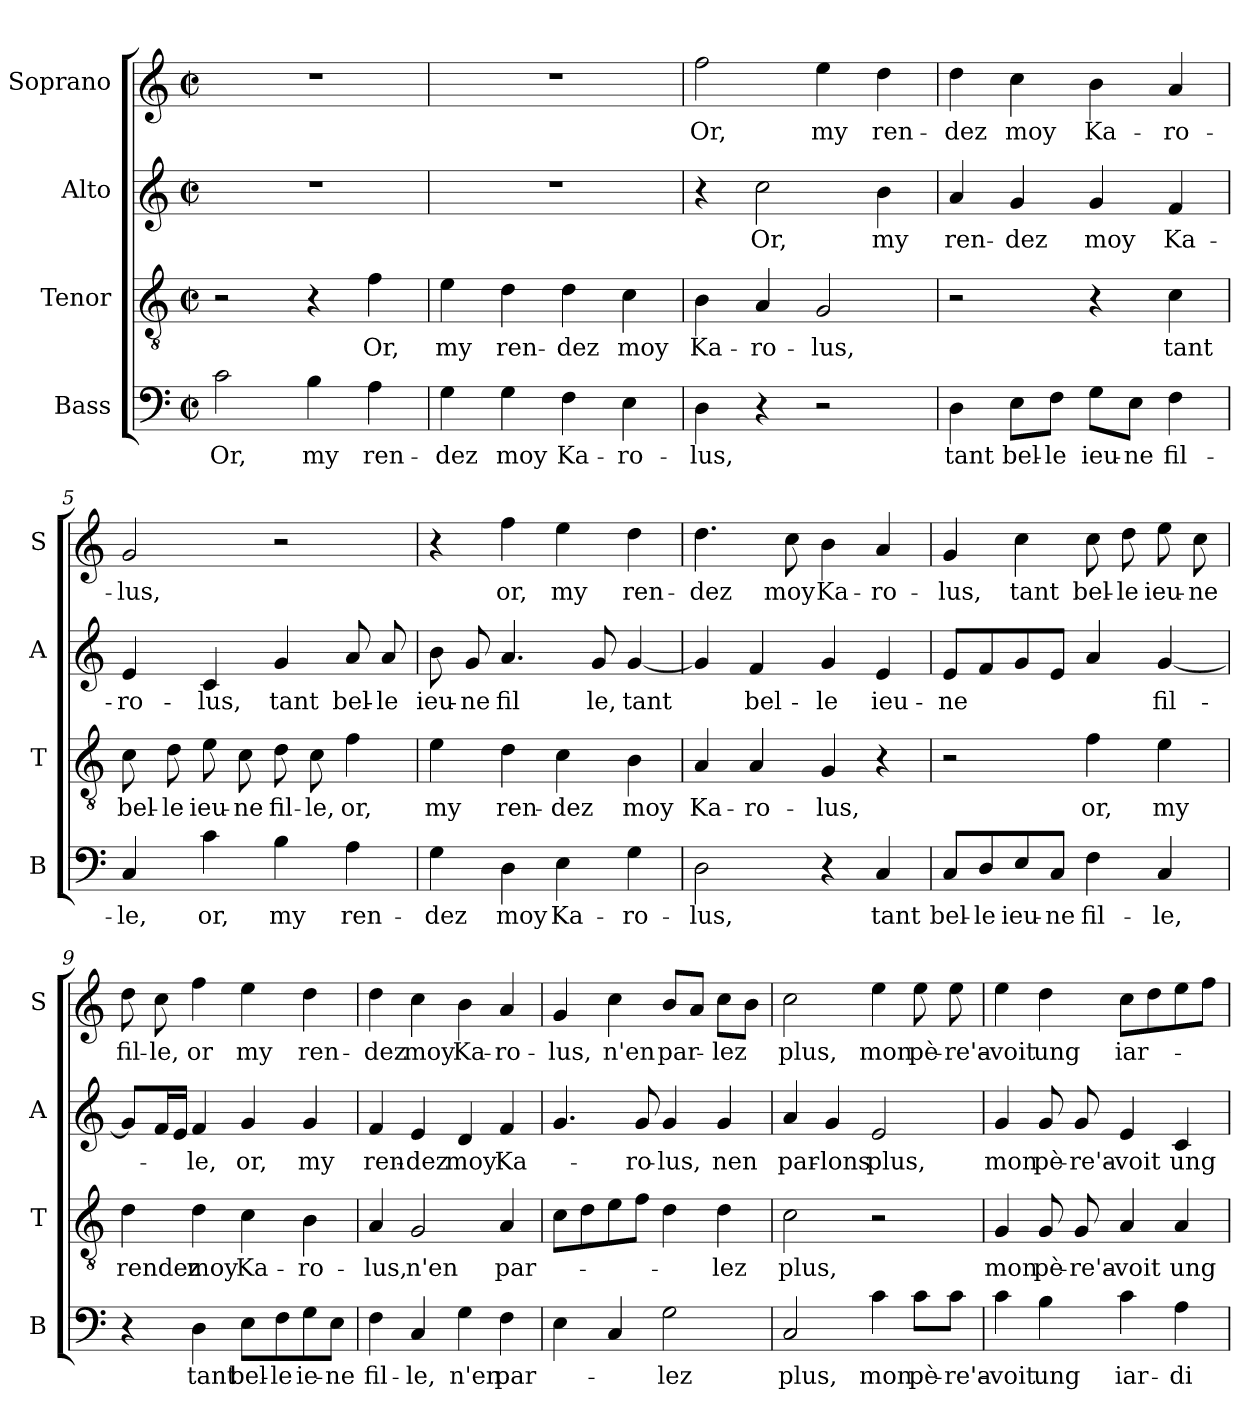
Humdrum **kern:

**kern	**text	**kern	**text	**kern	**text	**kern	**text
*part4	*part4	*part3	*part3	*part2	*part2	*part1	*part1
*staff4	*staff4	*staff3	*staff3	*staff2	*staff2	*staff1	*staff1
*I"Bass	*	*I"Tenor	*	*I"Alto	*	*I"Soprano	*
*I'B	*	*I'T	*	*I'A	*	*I'S	*
*clefF4	*	*clefGv2	*	*clefG2	*	*clefG2	*
*k[]	*	*k[]	*	*k[]	*	*k[]	*
*C:	*	*C:	*	*C:	*	*C:	*
*M2/2	*	*M2/2	*	*M2/2	*	*M2/2	*
*met(c|)	*	*met(c|)	*	*met(c|)	*	*met(c|)	*
=1	=1	=1	=1	=1	=1	=1	=1
!	!LO:LY:b	!	!	!	!	!	!
2c\	Or,	2r	.	1r	.	1r	.
!	!LO:LY:b	!	!	!	!	!	!
4B\	my	4r	.	.	.	.	.
!	!LO:LY:b	!	!LO:LY:b	!	!	!	!
4A\	ren-	4f\	Or,	.	.	.	.
=2	=2	=2	=2	=2	=2	=2	=2
!	!LO:LY:b	!	!LO:LY:b	!	!	!	!
4G\	-dez	4e\	my	1r	.	1r	.
!	!LO:LY:b	!	!LO:LY:b	!	!	!	!
4G\	moy	4d\	ren-	.	.	.	.
!	!LO:LY:b	!	!LO:LY:b	!	!	!	!
4F\	Ka-	4d\	-dez	.	.	.	.
!	!LO:LY:b	!	!LO:LY:b	!	!	!	!
4E\	-ro-	4c\	moy	.	.	.	.
=3	=3	=3	=3	=3	=3	=3	=3
!	!LO:LY:b	!	!LO:LY:b	!	!	!	!LO:LY:b
4D\	-lus,	4B\	Ka-	4r	.	2ff\	Or,
!	!	!	!LO:LY:b	!	!LO:LY:b	!	!
4r	.	4A/	-ro-	2cc\	Or,	.	.
!	!	!	!LO:LY:b	!	!	!	!LO:LY:b
2r	.	2G/	-lus,	.	.	4ee\	my
!	!	!	!	!	!LO:LY:b	!	!LO:LY:b
.	.	.	.	4b\	my	4dd\	ren-
=4	=4	=4	=4	=4	=4	=4	=4
!	!LO:LY:b	!	!	!	!LO:LY:b	!	!LO:LY:b
4D\	tant	2r	.	4a/	ren-	4dd\	-dez
!	!LO:LY:b	!	!	!	!LO:LY:b	!	!LO:LY:b
8E\L	bel-	.	.	4g/	-dez	4cc\	moy
!	!LO:LY:b	!	!	!	!	!	!
8F\J	-le	.	.	.	.	.	.
!	!LO:LY:b	!	!	!	!LO:LY:b	!	!LO:LY:b
8G\L	ieu-	4r	.	4g/	moy	4b\	Ka-
!	!LO:LY:b	!	!	!	!	!	!
8E\J	-ne	.	.	.	.	.	.
!	!LO:LY:b	!	!LO:LY:b	!	!LO:LY:b	!	!LO:LY:b
4F\	fil-	4c\	tant	4f/	Ka-	4a/	-ro-
=5	=5	=5	=5	=5	=5	=5	=5
!	!LO:LY:b	!	!LO:LY:b	!	!LO:LY:b	!	!LO:LY:b
4C/	-le,	8c\	bel-	4e/	-ro-	2g/	-lus,
!	!	!	!LO:LY:b	!	!	!	!
.	.	8d\	-le	.	.	.	.
!	!LO:LY:b	!	!LO:LY:b	!	!LO:LY:b	!	!
4c\	or,	8e\	ieu-	4c/	-lus,	.	.
!	!	!	!LO:LY:b	!	!	!	!
.	.	8c\	-ne	.	.	.	.
!	!LO:LY:b	!	!LO:LY:b	!	!LO:LY:b	!	!
4B\	my	8d\	fil-	4g/	tant	2r	.
!	!	!	!LO:LY:b	!	!	!	!
.	.	8c\	-le,	.	.	.	.
!	!LO:LY:b	!	!LO:LY:b	!	!LO:LY:b	!	!
4A\	ren-	4f\	or,	8a/	bel-	.	.
!	!	!	!	!	!LO:LY:b	!	!
.	.	.	.	8a/	-le	.	.
!!LO:LB:g=z
=6	=6	=6	=6	=6	=6	=6	=6
!	!LO:LY:b	!	!LO:LY:b	!	!LO:LY:b	!	!
4G\	-dez	4e\	my	8b\	ieu-	4r	.
!	!	!	!	!	!LO:LY:b	!	!
.	.	.	.	8g/	-ne	.	.
!	!LO:LY:b	!	!LO:LY:b	!	!LO:LY:b	!	!LO:LY:b
4D\	moy	4d\	ren-	4.a/	fil	4ff\	or,
!	!LO:LY:b	!	!LO:LY:b	!	!	!	!LO:LY:b
4E\	Ka-	4c\	-dez	.	.	4ee\	my
!	!	!	!	!	!LO:LY:b	!	!
.	.	.	.	8g/	le,	.	.
!	!LO:LY:b	!	!LO:LY:b	!	!LO:LY:b	!	!LO:LY:b
4G\	-ro-	4B\	moy	[4g/	tant	4dd\	ren-
=7	=7	=7	=7	=7	=7	=7	=7
!	!LO:LY:b	!	!LO:LY:b	!	!	!	!LO:LY:b
2D\	-lus,	4A/	Ka-	4g/]	.	4.dd\	-dez
!	!	!	!LO:LY:b	!	!LO:LY:b	!	!
.	.	4A/	-ro-	4f/	bel-	.	.
!	!	!	!	!	!	!	!LO:LY:b
.	.	.	.	.	.	8cc\	moy
!	!	!	!LO:LY:b	!	!LO:LY:b	!	!LO:LY:b
4r	.	4G/	-lus,	4g/	-le	4b\	Ka-
!	!LO:LY:b	!	!	!	!LO:LY:b	!	!LO:LY:b
4C/	tant	4r	.	4e/	ieu-	4a/	-ro-
=8	=8	=8	=8	=8	=8	=8	=8
!	!LO:LY:b	!	!	!	!LO:LY:b	!	!LO:LY:b
8C/L	bel-	2r	.	8e/L	-ne	4g/	-lus,
!	!LO:LY:b	!	!	!	!	!	!
8D/	-le	.	.	8f/	.	.	.
!	!LO:LY:b	!	!	!	!	!	!LO:LY:b
8E/	ieu-	.	.	8g/	.	4cc\	tant
!	!LO:LY:b	!	!	!	!	!	!
8C/J	-ne	.	.	8e/J	.	.	.
!	!LO:LY:b	!	!LO:LY:b	!	!	!	!LO:LY:b
4F\	fil-	4f\	or,	4a/	.	8cc\	bel-
!	!	!	!	!	!	!	!LO:LY:b
.	.	.	.	.	.	8dd\	-le
!	!LO:LY:b	!	!LO:LY:b	!	!LO:LY:b	!	!LO:LY:b
4C/	-le,	4e\	my	[4g/	fil-	8ee\	ieu-
!	!	!	!	!	!	!	!LO:LY:b
.	.	.	.	.	.	8cc\	-ne
=9	=9	=9	=9	=9	=9	=9	=9
!	!	!	!LO:LY:b	!	!	!	!LO:LY:b
4r	.	4d\	rendez	8g/L]	.	8dd\	fil-
!	!	!	!	!	!	!	!LO:LY:b
.	.	.	.	16f/L	.	8cc\	-le,
.	.	.	.	16e/JJ	.	.	.
!	!LO:LY:b	!	!LO:LY:b	!	!LO:LY:b	!	!LO:LY:b
4D\	tant	4d\	moy	4f/	-le,	4ff\	or
!	!LO:LY:b	!	!LO:LY:b	!	!LO:LY:b	!	!LO:LY:b
8E\L	bel-	4c\	Ka-	4g/	or,	4ee\	my
!	!LO:LY:b	!	!	!	!	!	!
8F\	-le	.	.	.	.	.	.
!	!LO:LY:b	!	!LO:LY:b	!	!LO:LY:b	!	!LO:LY:b
8G\	ie-	4B\	-ro-	4g/	my	4dd\	ren-
!	!LO:LY:b	!	!	!	!	!	!
8E\J	-ne	.	.	.	.	.	.
=10	=10	=10	=10	=10	=10	=10	=10
!	!LO:LY:b	!	!LO:LY:b	!	!LO:LY:b	!	!LO:LY:b
4F\	fil-	4A/	-lus,	4f/	ren-	4dd\	-dez
!	!LO:LY:b	!	!LO:LY:b	!	!LO:LY:b	!	!LO:LY:b
4C/	-le,	2G/	n'en	4e/	-dez	4cc\	moy
!	!LO:LY:b	!	!	!	!LO:LY:b	!	!LO:LY:b
4G\	n'en	.	.	4d/	moy	4b\	Ka-
!	!LO:LY:b	!	!LO:LY:b	!	!LO:LY:b	!	!LO:LY:b
4F\	par-	4A/	par-	4f/	Ka-	4a/	-ro-
!!LO:PB:g=z
=11	=11	=11	=11	=11	=11	=11	=11
!	!	!	!	!	!	!	!LO:LY:b
4E\	.	8c\L	.	4.g/	.	4g/	-lus,
.	.	8d\	.	.	.	.	.
!	!	!	!	!	!	!	!LO:LY:b
4C/	.	8e\	.	.	.	4cc\	n'en
!	!	!	!	!	!LO:LY:b	!	!
.	.	8f\J	.	8g/	-ro-	.	.
!	!LO:LY:b	!	!	!	!LO:LY:b	!	!LO:LY:b
2G\	-lez	4d\	.	4g/	-lus,	8b/L	par-
.	.	.	.	.	.	8a/J	.
!	!	!	!LO:LY:b	!	!LO:LY:b	!	!LO:LY:b
.	.	4d\	-lez	4g/	nen	8cc\L	-lez
.	.	.	.	.	.	8b\J	.
=12	=12	=12	=12	=12	=12	=12	=12
!	!LO:LY:b	!	!LO:LY:b	!	!LO:LY:b	!	!LO:LY:b
2C/	plus,	2c\	plus,	4a/	par-	2cc\	plus,
!	!	!	!	!	!LO:LY:b	!	!
.	.	.	.	4g/	-lons	.	.
!	!LO:LY:b	!	!	!	!LO:LY:b	!	!LO:LY:b
4c\	mon	2r	.	2e/	plus,	4ee\	mon
!	!LO:LY:b	!	!	!	!	!	!LO:LY:b
8c\L	pè-	.	.	.	.	8ee\	pè-
!	!LO:LY:b	!	!	!	!	!	!LO:LY:b
8c\J	-re'a-	.	.	.	.	8ee\	-re'a-
=13	=13	=13	=13	=13	=13	=13	=13
!	!LO:LY:b	!	!LO:LY:b	!	!LO:LY:b	!	!LO:LY:b
4c\	-voit	4G/	mon	4g/	mon	4ee\	-voit
!	!LO:LY:b	!	!LO:LY:b	!	!LO:LY:b	!	!LO:LY:b
4B\	ung	8G/	pè-	8g/	pè-	4dd\	ung
!	!	!	!LO:LY:b	!	!LO:LY:b	!	!
.	.	8G/	-re'a-	8g/	-re'a-	.	.
!	!LO:LY:b	!	!LO:LY:b	!	!LO:LY:b	!	!LO:LY:b
4c\	iar-	4A/	-voit	4e/	-voit	8cc\L	iar-
.	.	.	.	.	.	8dd\	.
!	!LO:LY:b	!	!LO:LY:b	!	!LO:LY:b	!	!
4A\	-di-	4A/	ung	4c/	ung	8ee\	.
.	.	.	.	.	.	8ff\J	.
=	=	=	=	=	=	=	=
*-	*-	*-	*-	*-	*-	*-	*-
